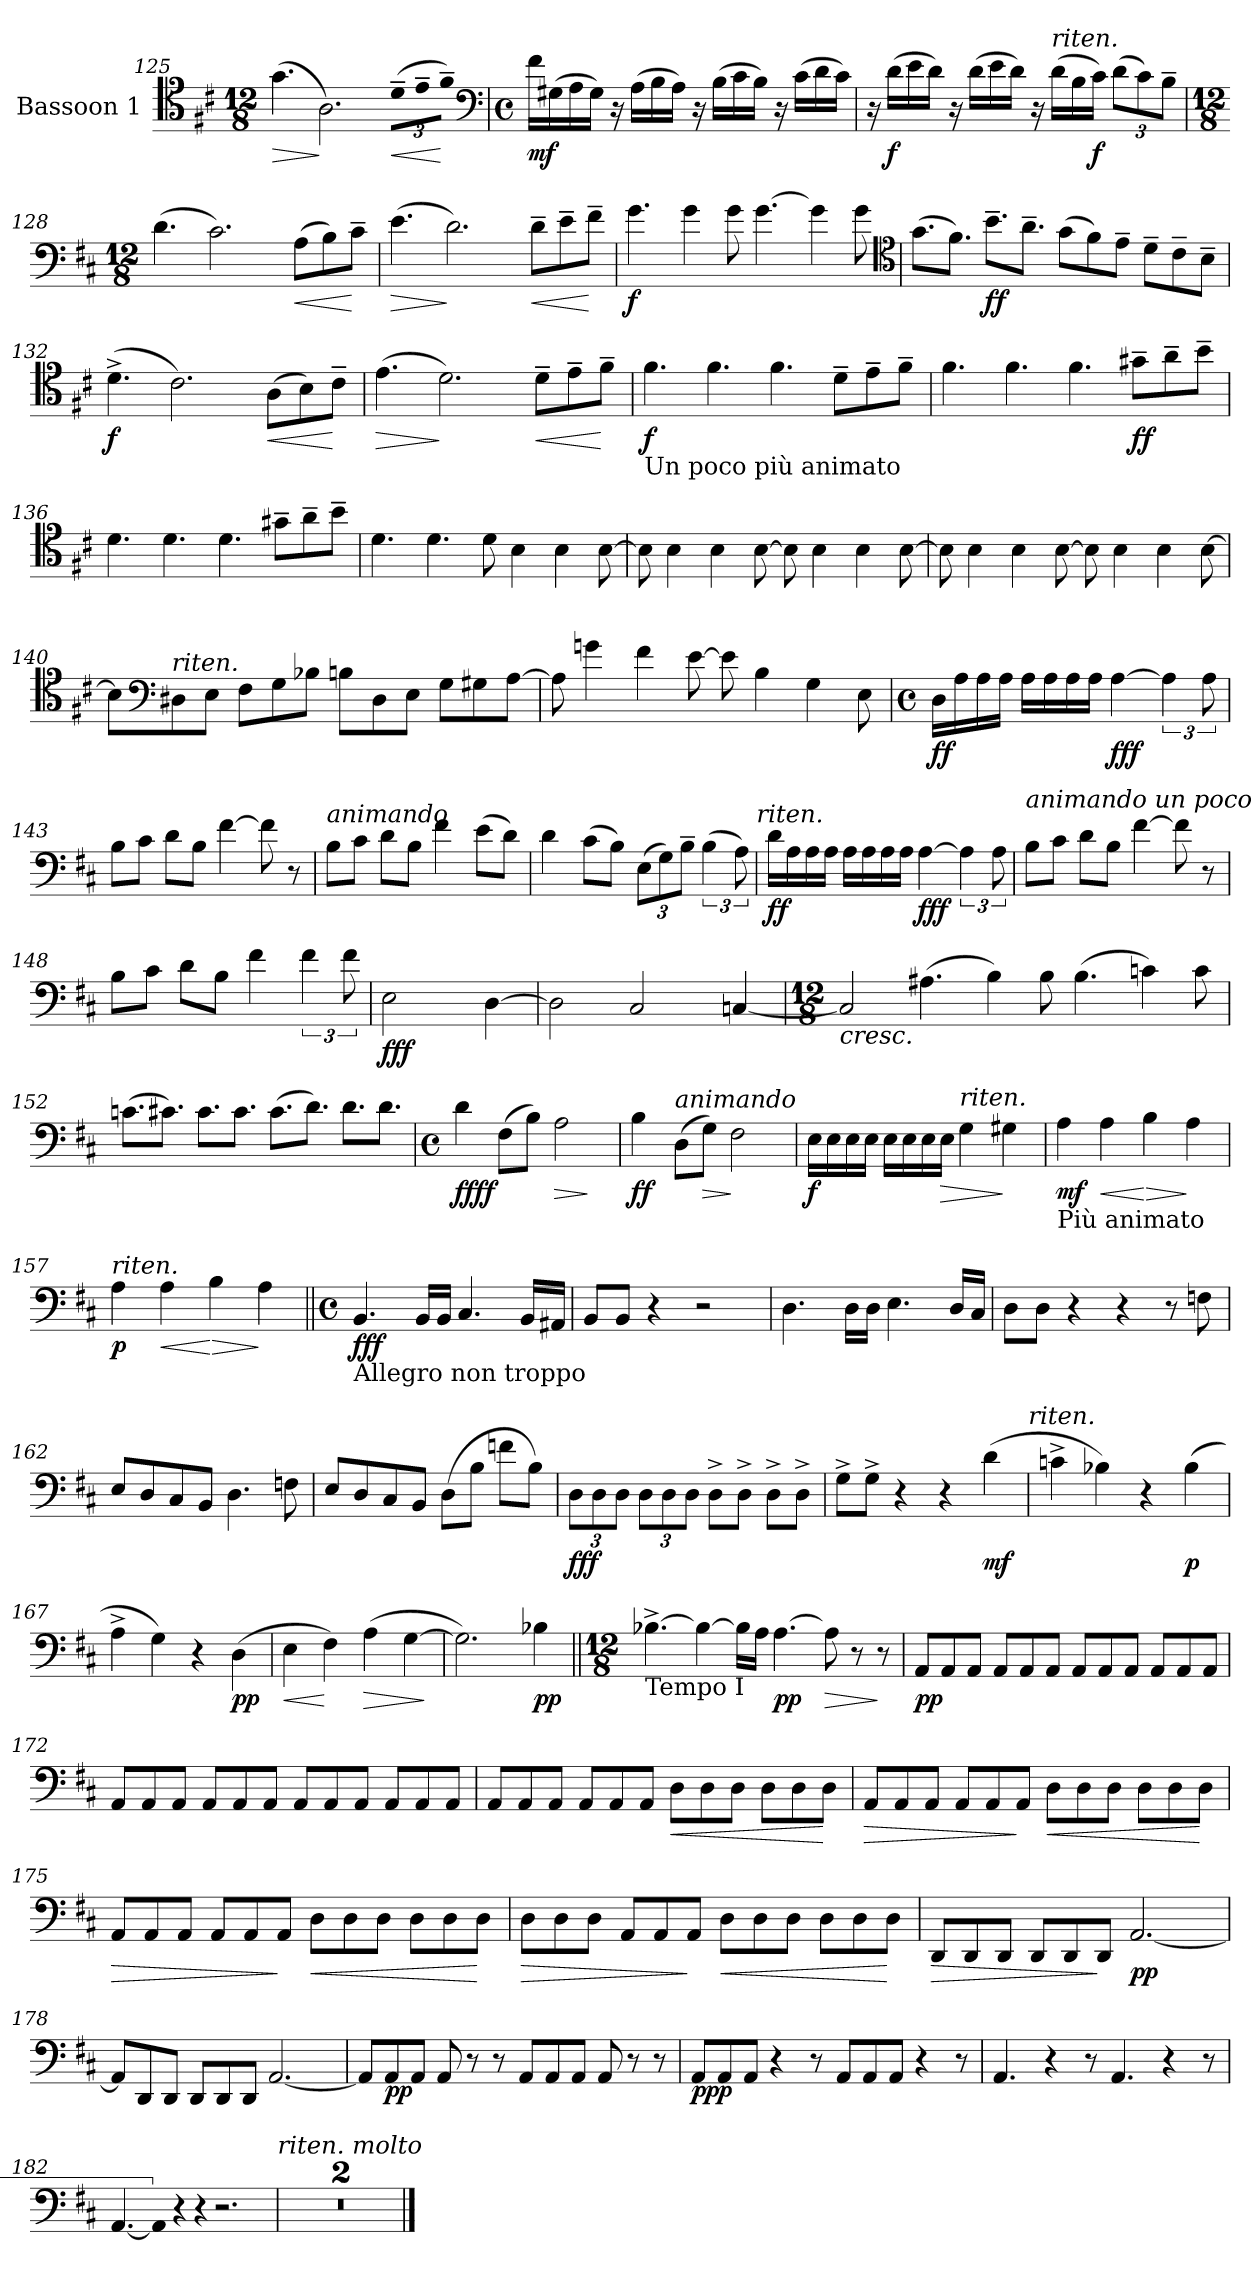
**kern	**dynam
*part1	*part1
*staff1	*staff1
*I"Bassoon 1	*
*I'Bsn	*
*clefC4	*
*k[f#c#]	*
*M12/8	*
=125	=125
!LO:N:vis=4.	!LO:HP:b
(4g\	>
!LO:N:vis=2.	!
2A\)	]
!LO:N:vis=8	!LO:HP:b
(12d~\L	<
!LO:N:vis=8	!
12e~\	.
!LO:N:vis=8	!
12f#~\J)	[
*clefF4	*
=126	=126
*M4/4	*
*met(c)	*
16f#\LL	mf
(16G#X\	.
16A\	.
16G#\JJ)	.
16r	.
(16A\LL	.
16B\	.
16A\JJ)	.
16r	.
(16B\LL	.
16c#\	.
16B\JJ)	.
16r	.
(16c#\LL	.
16d\	.
16c#\JJ)	.
=127	=127
16r	.
(16d\LL	f
16e\	.
16d\JJ)	.
16r	.
(16d\LL	.
16e\	.
16d\JJ)	.
16r	.
!LO:TX:a:i:t=riten.	!
(16d\LL	.
16B\	.
16c#\JJ)	f
(12d\L	.
12c#\)	.
12B~\J	.
=128	=128
*M12/8	*
(4.d\	.
2.c#\)	.
!	!LO:HP:b
(8A\L	<
8B\)	.
8c#~\J	[
=129	=129
!	!LO:HP:b
(4.e\	>
2.d\)	]
!	!LO:HP:b
8d~\L	<
8e~\	.
8f#~\J	[
=130	=130
4.g\	f
4g\	.
8g\	.
[4.g\	.
4g\]	.
8g\	.
*clefC4	*
=131	=131
(8.g\L	.
8.f#\J)	.
8.b~\L	ff
8.a~\J	.
(8g\L	.
8f#\)	.
8e~\J	.
8d~\L	.
8c#~\	.
8B~\J	.
=132	=132
(4.d^\	f
2.c#\)	.
!	!LO:HP:b
(8A\L	<
8B\)	.
8c#~\J	[
=133	=133
!	!LO:HP:b
(4.e\	>
2.d\)	]
!	!LO:HP:b
8d~\L	<
8e~\	.
8f#~\J	[
=134	=134
!LO:TX:b:t=Un poco più animato	!
4.f#\	f
4.f#\	.
4.f#\	.
8d~\L	.
8e~\	.
8f#~\J	.
=135	=135
4.f#\	.
4.f#\	.
4.f#\	.
8g#X~\L	ff
8a~\	.
8b~\J	.
=136	=136
4.d\	.
4.d\	.
4.d\	.
8g#X~\L	.
8a~\	.
8b~\J	.
=137	=137
4.d\	.
4.d\	.
8d\	.
4B\	.
4B\	.
[8B\	.
=138	=138
8B\]	.
4B\	.
4B\	.
[8B\	.
8B\]	.
4B\	.
4B\	.
[8B\	.
=139	=139
8B\]	.
4B\	.
4B\	.
[8B\	.
8B\]	.
4B\	.
4B\	.
[8B\	.
=140	=140
8B\L]	.
*clefF4	*
!LO:TX:a:i:t=riten.	!
8D#X\	.
8E\J	.
8F#\L	.
8G\	.
8B-X\J	.
8Bn\L	.
8D#\	.
8E\J	.
8G\L	.
8G#X\	.
[8A\J	.
=141	=141
8A\]	.
4gn\	.
4f#\	.
[8e\	.
8e\]	.
4B\	.
4G\	.
8E\	.
=142	=142
*M4/4	*
*met(c)	*
*MM72	*
16D\LL	ff
16A\	.
16A\	.
16A\JJ	.
16A\LL	.
16A\	.
16A\	.
16A\JJ	.
[4A\	fff
6A\]	.
12A\	.
=143	=143
8B\L	.
8c#\J	.
8d\L	.
8B\J	.
[4f#\	.
8f#\]	.
8r	.
=144	=144
!LO:TX:a:i:t=animando	!
8B\L	.
8c#\J	.
8d\L	.
8B\J	.
4f#\	.
(8e\L	.
8d\J)	.
=145	=145
4d\	.
(8c#\L	.
8B\J)	.
(12E\L	.
12G\)	.
12B~\J	.
(6B\	.
12A\)	.
!LO:TX:a:i:t=riten.	!
=146	=146
16d\LL	ff
16A\	.
16A\	.
16A\JJ	.
16A\LL	.
16A\	.
16A\	.
16A\JJ	.
[4A\	fff
6A\]	.
12A\	.
=147	=147
!LO:TX:a:i:t=animando un poco	!
8B\L	.
8c#\J	.
8d\L	.
8B\J	.
[4f#\	.
8f#\]	.
8r	.
=148	=148
8B\L	.
8c#\J	.
8d\L	.
8B\J	.
4f#\	.
6f#\	.
12f#\	.
=149	=149
!LO:N:vis=2	!
2.E\	fff
[4D\	.
=150	=150
2D\]	.
!LO:N:vis=2	!
2.C#/	.
[4Cn/	.
=151	=151
*M12/8	*
!LO:TX:b:i:t=cresc.	!
2C/]	.
(4.A#X\	.
4B\)	.
8B\	.
(4.B\	.
4cn\)	.
8c\	.
=152	=152
(8.cn\L	.
8.c#X\J)	.
8.c#\L	.
8.c#\J	.
(8.c#\L	.
8.d\J)	.
8.d\L	.
8.d\J	.
=153	=153
*M4/4	*
*met(c)	*
*MM72	*
4d\	ffff
(8F#\L	.
8B\J)	.
!	!LO:HP:b
2A\	>
.	]
=154	=154
4B\	ff
!LO:TX:a:i:t=animando	!
(8D\L	.
!	!LO:HP:b
8G\J)	>
2F#\	]
=155	=155
16E\LL	f
16E\	.
16E\	.
16E\JJ	.
16E\LL	.
16E\	.
16E\	.
!	!LO:HP:b
16E\JJ	>
!LO:TX:a:i:t=riten.	!
4G\	.
4G#X\	]
=156	=156
!LO:TX:b:t=Più animato	!
4A\	mf
!	!LO:HP:b
4A\	<
!	!LO:HP:n=1:b
4B\	[ >
4A\	]
=157	=157
!LO:TX:a:i:t=riten.	!
4A\	p
!	!LO:HP:b
4A\	<
!	!LO:HP:n=1:b
4B\	[ >
4A\	]
=158||	=158||
*M4/4	*
*met(c)	*
!LO:TX:b:t=Allegro non troppo	!
4.BB/	fff
16BB/LL	.
16BB/JJ	.
4.C#/	.
16BB/LL	.
16AA#X/JJ	.
=159	=159
8BB/L	.
8BB/J	.
4r	.
2r	.
=160	=160
4.D\	.
16D\LL	.
16D\JJ	.
4.E\	.
16D/LL	.
16C#/JJ	.
=161	=161
8D\L	.
8D\J	.
4r	.
4r	.
8r	.
8Fn\	.
=162	=162
8E/L	.
8D/	.
8C#/	.
8BB/J	.
4.D\	.
8Fn\	.
=163	=163
8E/L	.
8D/	.
8C#/	.
8BB/J	.
(8D\L	.
8B\J	.
8fn\L	.
8B\J)	.
=164	=164
12D\L	fff
12D\	.
12D\J	.
12D\L	.
12D\	.
12D\J	.
8D^\L	.
8D^\J	.
8D^\L	.
8D^\J	.
=165	=165
8G^\L	.
8G^\J	.
4r	.
4r	.
(4d\	mf
!LO:TX:a:i:t=riten.	!
=166	=166
4cn^\	.
4B-X\)	.
4r	.
(4B-\	p
=167	=167
4A^\	.
4G\)	.
4r	.
(4D\	pp
=168	=168
!	!LO:HP:b
4E\	<
4F#\)	[
!	!LO:HP:b
(4A\	>
[4G\	.
.	]
=169	=169
2.G\])	.
4B-X\	pp
=170||	=170||
*M12/8	*
!LO:TX:b:t=Tempo I	!
[4.B-X^\	.
4B-\_	.
16B-\LL]	.
16A\JJ	.
[4.A\	pp
!	!LO:HP:b
8A\]	>
8r	.
8r	]
=171	=171
8AA/L	pp
8AA/	.
8AA/J	.
8AA/L	.
8AA/	.
8AA/J	.
8AA/L	.
8AA/	.
8AA/J	.
8AA/L	.
8AA/	.
8AA/J	.
=172	=172
8AA/L	.
8AA/	.
8AA/J	.
8AA/L	.
8AA/	.
8AA/J	.
8AA/L	.
8AA/	.
8AA/J	.
8AA/L	.
8AA/	.
8AA/J	.
=173	=173
8AA/L	.
8AA/	.
8AA/J	.
8AA/L	.
8AA/	.
8AA/J	.
!	!LO:HP:b
8D\L	<
8D\	.
8D\J	.
8D\L	.
8D\	.
8D\J	[
=174	=174
!	!LO:HP:b
8AA/L	>
8AA/	.
8AA/J	.
8AA/L	.
8AA/	.
8AA/J	]
!	!LO:HP:b
8D\L	<
8D\	.
8D\J	.
8D\L	.
8D\	.
8D\J	[
=175	=175
!	!LO:HP:b
8AA/L	>
8AA/	.
8AA/J	.
8AA/L	.
8AA/	.
8AA/J	]
!	!LO:HP:b
8D\L	<
8D\	.
8D\J	.
8D\L	.
8D\	.
8D\J	[
=176	=176
!	!LO:HP:b
8D\L	>
8D\	.
8D\J	.
8AA/L	.
8AA/	.
8AA/J	]
!	!LO:HP:b
8D\L	<
8D\	.
8D\J	.
8D\L	.
8D\	.
8D\J	[
=177	=177
!	!LO:HP:b
8DD/L	>
8DD/	.
8DD/J	.
8DD/L	.
8DD/	.
8DD/J	]
[2.AA/	pp
=178	=178
8AA/L]	.
8DD/	.
8DD/J	.
8DD/L	.
8DD/	.
8DD/J	.
[2.AA/	.
=179	=179
8AA/L]	.
8AA/	pp
8AA/J	.
8AA/	.
8r	.
8r	.
8AA/L	.
8AA/	.
8AA/J	.
8AA/	.
8r	.
8r	.
=180	=180
8AA/L	ppp
8AA/	.
8AA/J	.
4r	.
8r	.
8AA/L	.
8AA/	.
8AA/J	.
4r	.
8r	.
=181	=181
4.AA/	.
4r	.
8r	.
4.AA/	.
4r	.
8r	.
=182	=182
!LO:N:vis=4.	!
[4AA/	.
!LO:N:vis=8	!
12AA/]	.
!LO:N:vis=8	!
12r	.
!LO:N:vis=8	!
12r	.
!LO:N:vis=2.	!
2r	.
!LO:TX:a:i:t=riten. molto	!
=183	=183
1.r	.
=184	=184
1.r;<	.
==	==
*-	*-
